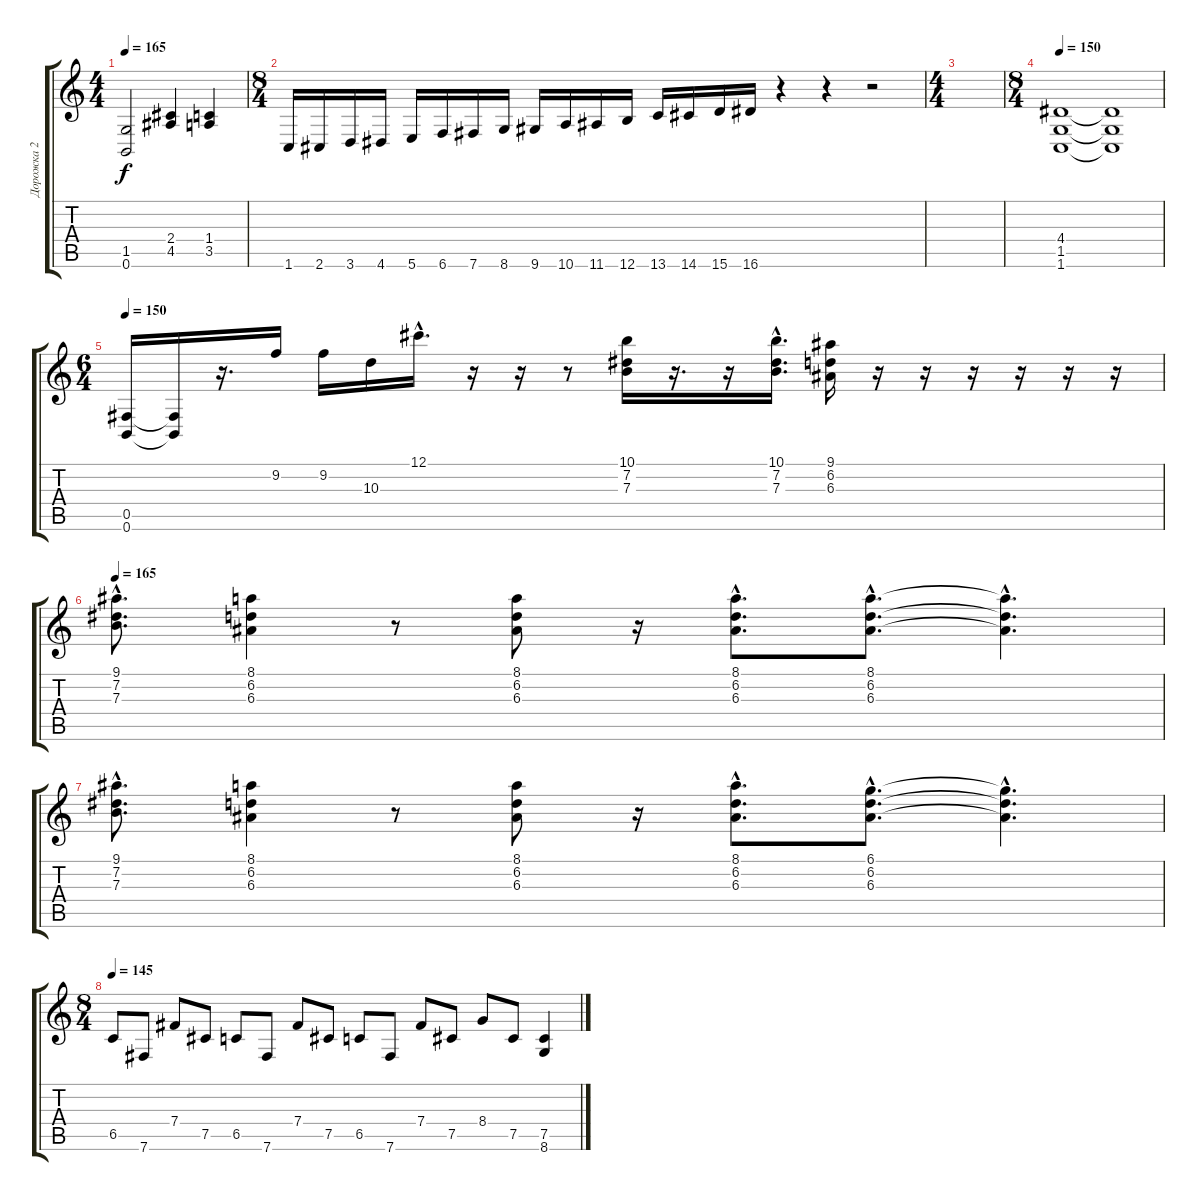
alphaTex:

\track ("Дорожка 2" "Дорожка 2") {instrument distortionguitar}
\staff {score tabs}
\tuning (Db4 Ab3 E3 B2 Gb2 B1) {hide}
\ts (4 4)
\tempo 165
\clef g2
\ks c
(1.5 0.6).2{dy f} (2.4 4.5).4 (1.4 3.5).4 |
\ts (8 4)
1.6.16 2.6.16 3.6.16 4.6.16 5.6.16 6.6.16 7.6.16 8.6.16 9.6.16 10.6.16 11.6.16 12.6.16 13.6.16 14.6.16 15.6.16 16.6.16 r.4 r.4 r.2 |
\ts (4 4)
|
\ts (8 4)
\tempo 150
(4.4 1.5 1.6).1 (4.4{t} 1.5{t} 1.6{t}).1 |
\ts (6 4)
\tempo 150
(0.5 0.6).16 (0.5{t} 0.6{t}).16 r.16{d} 9.2.16 9.2.16 10.3.16 12.1{hac}.16{d} r.16 r.16 r.8 (10.1 7.2 7.3).16 r.16{d} r.16 (10.1{hac} 7.2{hac} 7.3{hac}).16{d} (9.1 6.2 6.3).16 r.16 r.16 r.16 r.16 r.16 r.16 |
\tempo 165
(9.1{hac} 7.2{hac} 7.3{hac}).8{d instrument electricguitarjazz} (8.1 6.2 6.3).4 r.8 (8.1 6.2 6.3).8 r.16 (8.1{hac} 6.2{hac} 6.3{hac}).8{d} (8.1{hac} 6.2{hac} 6.3{hac}).8{d} (8.1{hac t} 6.2{hac t} 6.3{hac t}).4{d} |
(9.1{hac} 7.2{hac} 7.3{hac}).8{d instrument electricguitarjazz} (8.1 6.2 6.3).4 r.8 (8.1 6.2 6.3).8 r.16 (8.1{hac} 6.2{hac} 6.3{hac}).8{d} (6.1{hac} 6.2{hac} 6.3{hac}).8{d} (6.1{hac t} 6.2{hac t} 6.3{hac t}).4{d} |
\ts (8 4)
\tempo 145
6.5.8{instrument electricguitarjazz} 7.6.8 7.4.8 7.5.8 6.5.8 7.6.8 7.4.8 7.5.8 6.5.8 7.6.8 7.4.8 7.5.8 8.4.8 7.5.8 (7.5{ss} 8.6{ss}).4
